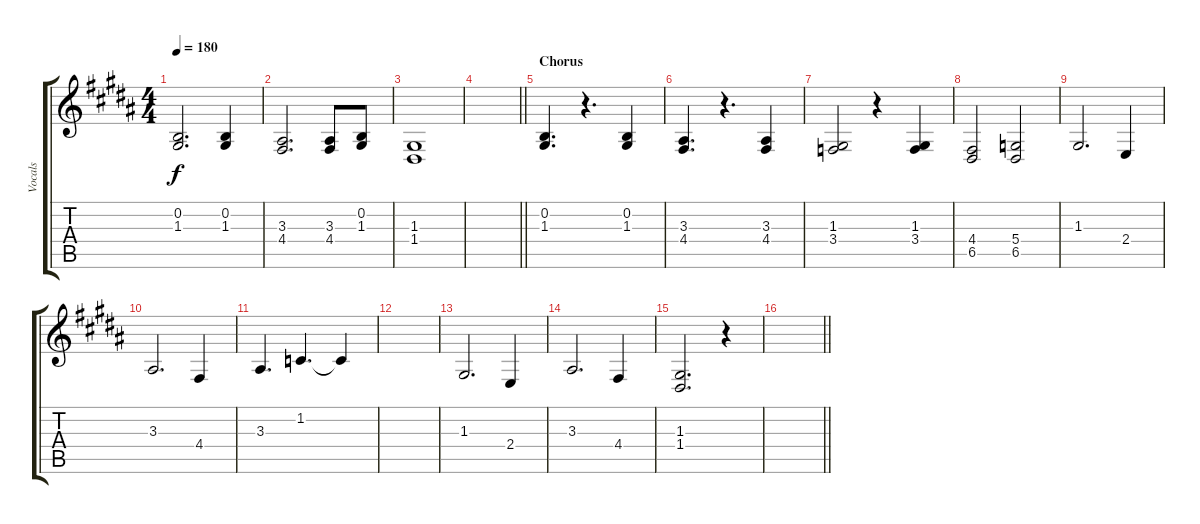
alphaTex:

\track ("Vocals" "Vocals") {instrument baritonesax}
\staff {score tabs}
\tuning (E4 B3 G3 D3 A2 E2) {hide}
\ts (4 4)
\tempo 180
\clef g2
\ks g#minor
(0.2 1.3).2{d dy f} (0.2 1.3).4 |
(3.3 4.4).2{d} (3.3 4.4).8 (0.2 1.3).8 |
(1.3 1.4).1 |
\barLineRight lightlight
|
\section ("" "Chorus")
(0.2 1.3).4{d} r.4{d} (0.2 1.3).4 |
(3.3 4.4).4{d} r.4{d} (3.3 4.4).4 |
(1.3 3.4).2 r.4 (1.3 3.4).4 |
(4.4 6.5).2 (5.4 6.5).2 |
1.3.2{d} 2.4.4 |
3.3.2{d} 4.4.4 |
3.3.4{d} 1.2.4{d} 1.2{t}.4 |
|
1.3.2{d} 2.4.4 |
3.3.2{d} 4.4.4 |
(1.3 1.4).2{d} r.4 |
\barLineRight lightlight
